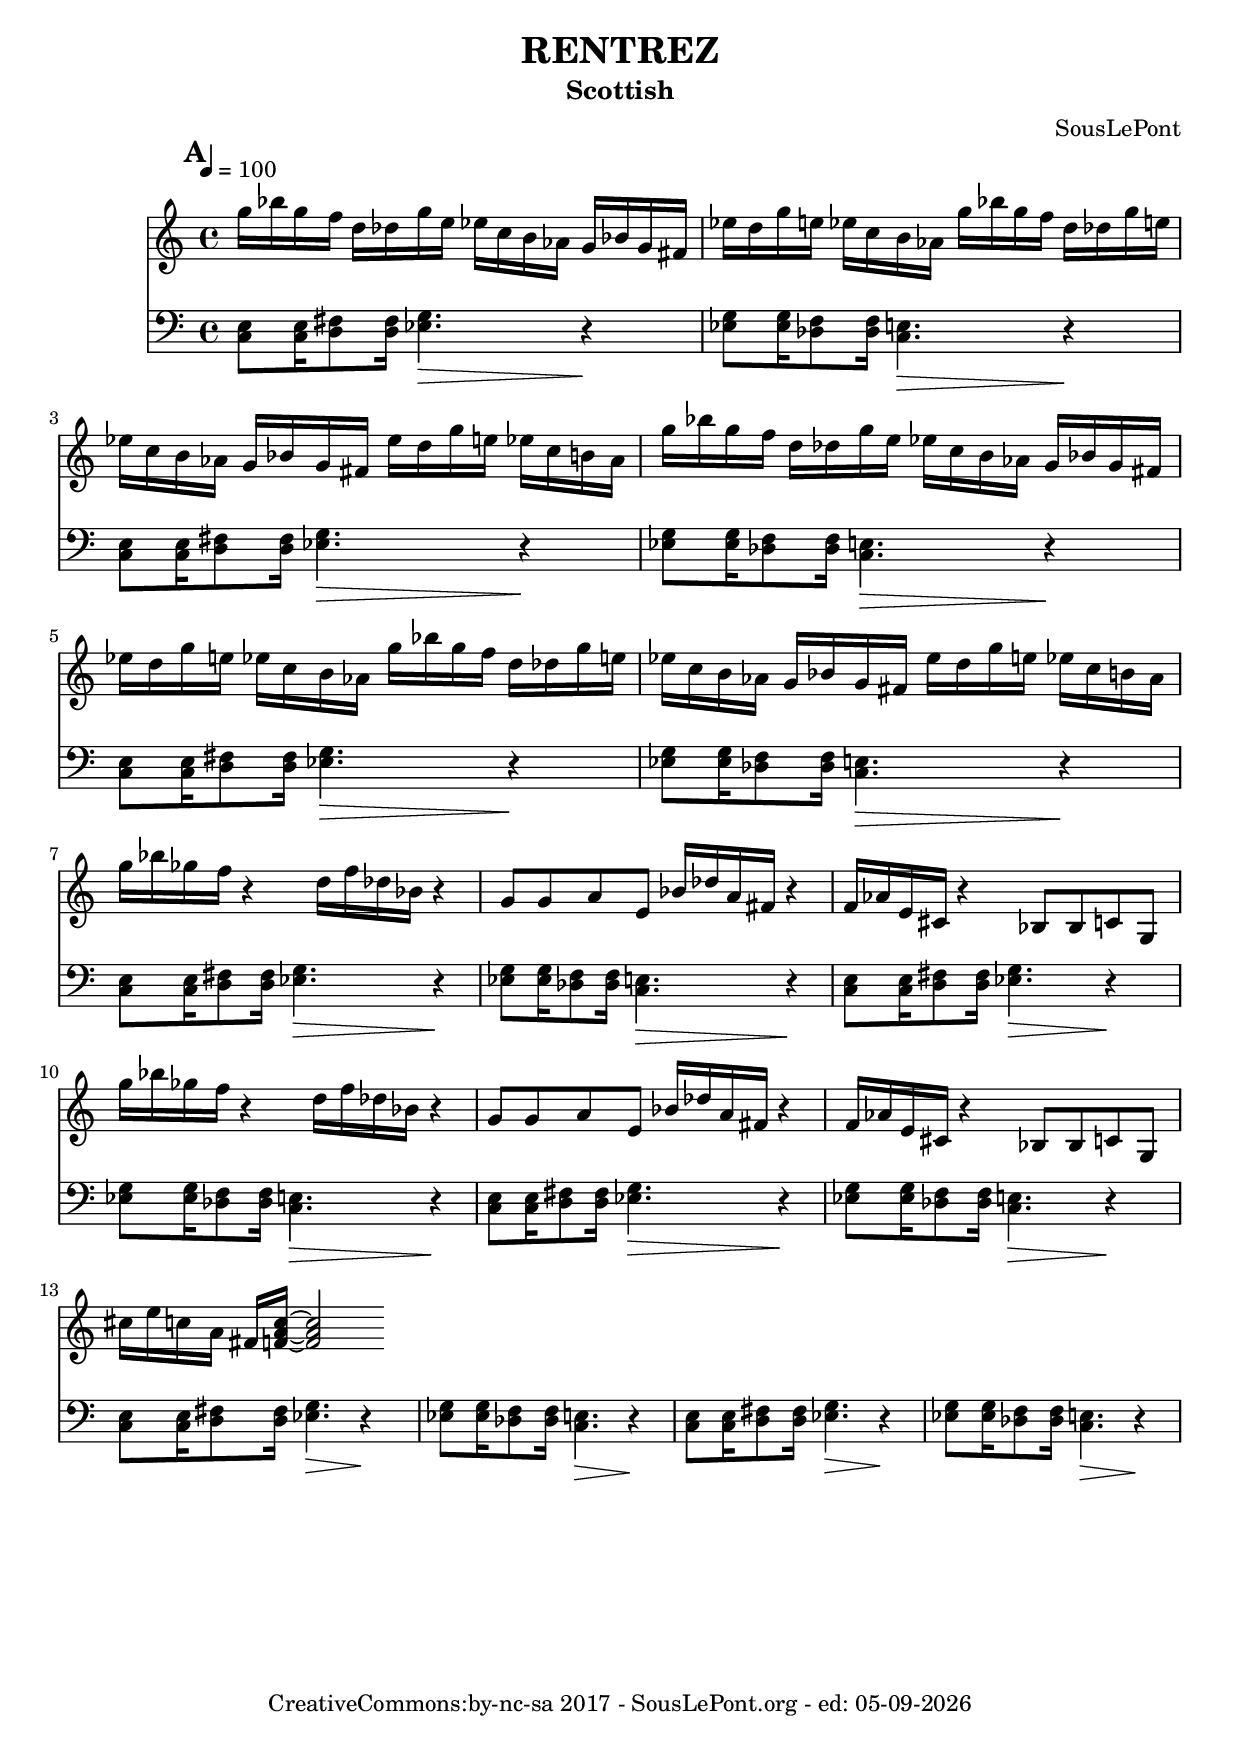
\version "2.10.0"
#(set-default-paper-size "a4")
#(set-global-staff-size 20)

\header{
	title = "RENTREZ"
	subtitle = "Scottish"
	composer = "SousLePont"
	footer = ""
        date = # ( strftime "%d-%m-%Y" ( localtime ( current-time ) ) )
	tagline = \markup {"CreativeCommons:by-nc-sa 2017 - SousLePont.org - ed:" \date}
	dedication = ""
}
%Décommente la ligne suivante pour gagner de la place
%\paper {between-system-space = 1.0\cm between-system-padding = 1 ragged-bottom=##f ragged-last-bottom=##f }
pipeSymbol = {\bar ":|:" \break \mark \default}

harmonies = { \chords {
}}
melodie   = \relative c'' { 
\time 4/4
\tempo 4 = 100
\mark \default
\repeat unfold 4 {
  g'16 bes g f d des g e es c b as g bes g fis 
  es' d g e es c b as
}
\repeat unfold 2 {g'16 bes ges f r4 d16 f des bes r4
g8 g a e bes'16 des a fis r4
f16 as e cis r4 bes8 bes c g}
cis'16 e c a fis <f a c>~<f a c>2
}

droite    = \transpose c c { 

}
gauche    = \relative c { 
\repeat unfold 8 {
  <c e>8 q16 <d fis>8 q16  <es g>4.\decr  r4\! 
  <es g>8  q16  <des f>8 q16 <c e!>4.\decr r4\! 
}
}

\score {
  <<
	\new ChordNames \harmonies	%grave les accords au dessus 	
	\new Staff = "" { \clef "treble" \override Score.RehearsalMark #'padding = #5 \set Score.markFormatter = #format-mark-circle-letters \set Score.skipBars = ##t \melodie }

%	\new PianoStaff = "" <<
%       \new Staff = "droite" \with {\override StaffSymbol #'staff-space = #(magstep -3)\override StaffSymbol #'thickness = #(magstep -3)}  {\set fontSize = #-3 \droite }
       \new Staff = "gauche" { \clef "bass" \gauche }
%       >>
  >>    
  \midi {
    }
  \layout {}
}

